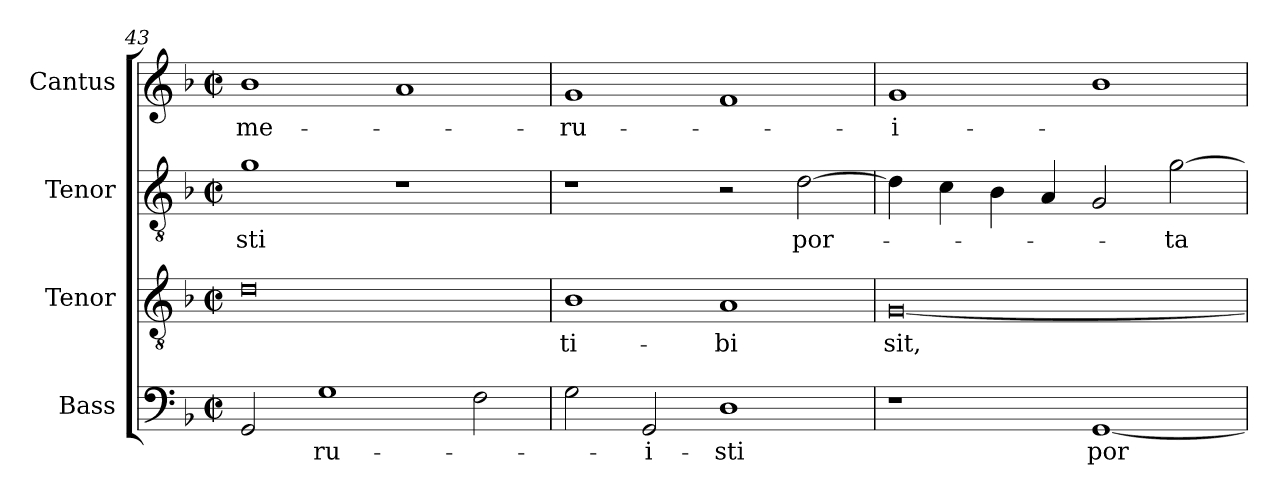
**kern	**text	**kern	**text	**kern	**text	**kern	**text
*part4	*part4	*part3	*part3	*part2	*part2	*part1	*part1
*staff4	*staff4	*staff3	*staff3	*staff2	*staff2	*staff1	*staff1
*I"Bass	*	*I"Tenor	*	*I"Tenor	*	*I"Cantus	*
*	*	*I'Tenor	*	*	*	*	*
*clefF4	*	*clefGv2	*	*clefGv2	*	*clefG2	*
*	*	*ITrd7c12	*	*ITrd7c12	*	*	*
*k[b-]	*	*k[b-]	*	*k[b-]	*	*k[b-]	*
*F:	*	*F:	*	*F:	*	*F:	*
*M2/2	*	*M2/2	*	*M2/2	*	*M2/2	*
*met(c|)	*	*met(c|)	*	*met(c|)	*	*met(c|)	*
=43	=43	=43	=43	=43	=43	=43	=43
!	!	!	!	!	!LO:LY:b:color=#000000	!	!
!	!	!	!	!	!	!	!LO:LY:b:color=#000000
2GGi/	.	0Di	.	1Gi	-sti	1b-i	me-
!	!LO:LY:b:color=#000000	!	!	!	!	!	!
1Gi	-ru-	.	.	.	.	.	.
.	.	.	.	1r	.	1ai	.
2Fi\	.	.	.	.	.	.	.
=44	=44	=44	=44	=44	=44	=44	=44
!	!	!	!LO:LY:b:color=#000000	!	!	!	!
!	!	!	!	!	!	!	!LO:LY:b:color=#000000
2Gi\	.	1BB-i	ti-	1r	.	1gi	-ru-
!	!LO:LY:b:color=#000000	!	!	!	!	!	!
2GGi/	-i-	.	.	.	.	.	.
!	!LO:LY:b:color=#000000	!	!	!	!	!	!
!	!	!	!LO:LY:b:color=#000000	!	!	!	!
1Di	-sti	1AAi	-bi	2r	.	1fi	.
!	!	!	!	!	!LO:LY:b:color=#000000	!	!
.	.	.	.	[>2Di\	por-	.	.
=45	=45	=45	=45	=45	=45	=45	=45
!	!	!	!LO:LY:b:color=#000000	!	!	!	!
!	!	!	!	!	!	!	!LO:LY:b:color=#000000
1r	.	[<0GGi	sit,	4Di\]	.	1gi	-i-
.	.	.	.	4Ci\	.	.	.
.	.	.	.	4BB-i\	.	.	.
.	.	.	.	4AAi/	.	.	.
!	!LO:LY:b:color=#000000	!	!	!	!	!	!
[<1GGi	por-	.	.	2GGi/	.	1b-i	.
!	!	!	!	!	!LO:LY:b:color=#000000	!	!
.	.	.	.	[>2Gi\	-ta-	.	.
=	=	=	=	=	=	=	=
*-	*-	*-	*-	*-	*-	*-	*-
